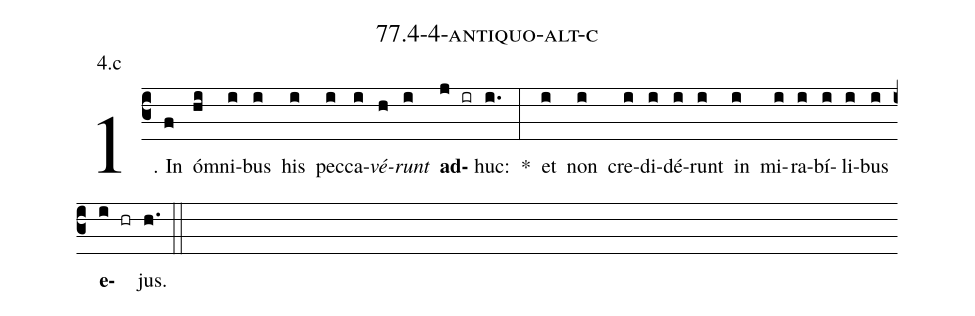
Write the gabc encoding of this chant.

name: 77.4-4-antiquo-alt-c;
annotation: 4.c;
%%
(c3)1. In(f) óm(hi)ni(i)bus(i) his(i) pec(i)ca(i)<i>vé</i>(h)<i>runt</i>(i) <b>ad</b>(j ir)huc:(i.) *(:) et(i) non(i) cre(i)di(i)dé(i)runt(i) in(i) mi(i)ra(i)bí(i)li(i)bus(i) <b>e</b>(i hr)jus.(h.) (::)


%E(i) u(i) o(i) u(i) a(i) e.(h.) (::)
